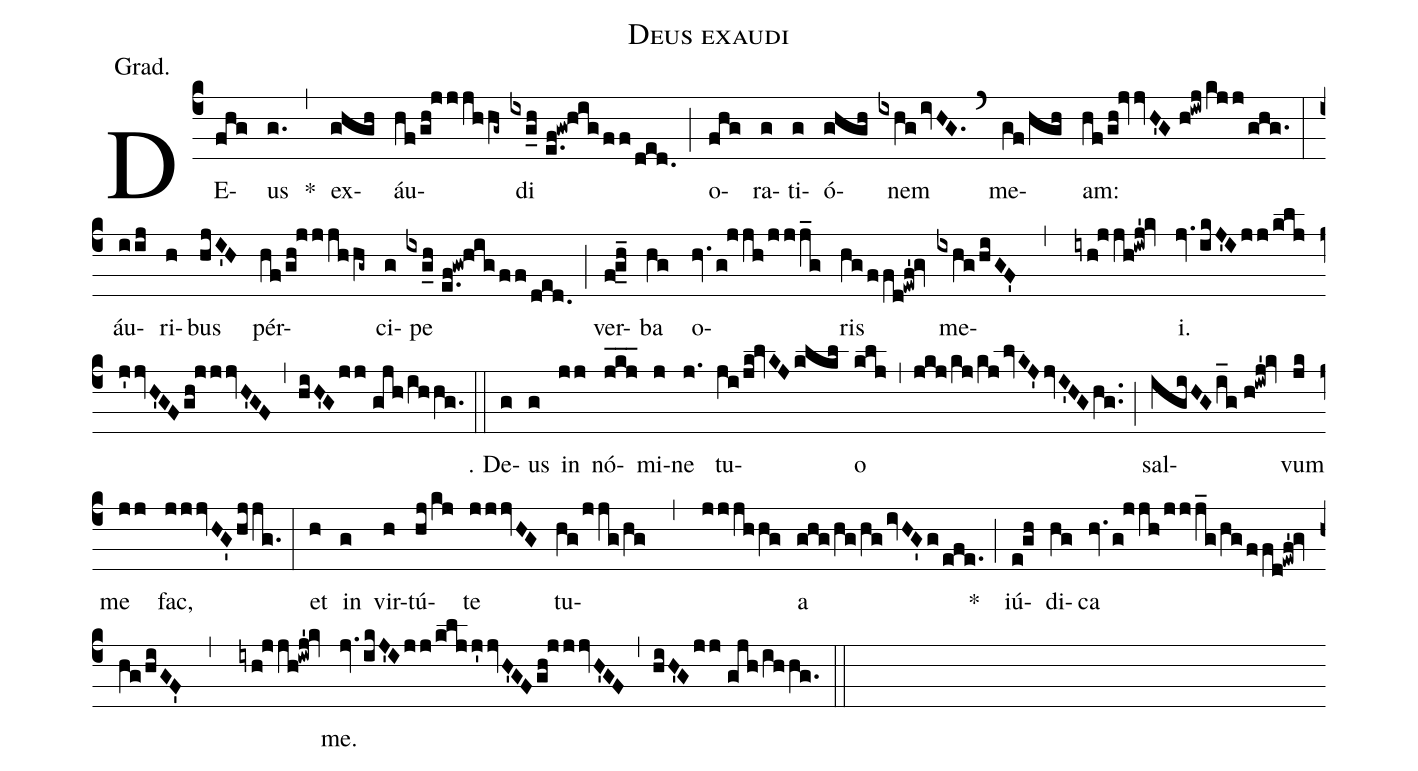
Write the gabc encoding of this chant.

name:Deus exaudi;
annotation:Grad.;
mode:8;
office-part:Gradual;
%%
(c4) DE(fhg)us(g.) *(,) ex(ghgh)áu(hf/gh!jjjhhg~)di(ixg_h//e.f!gw!hig/ff/ded.) (;) o(fhg)ra(g)ti(g)ó(ghgh)nem(ixhg/ivHG.) (`) me(gf/hgh)am:(hf/gh!jvvH'G//h!iwj/kjj/ghg.) (:) áu(iij)ri(h)bus(hjI'H) pér(hf/gh!jjjhhg~)ci(g)pe(ixg_h//e.f!gw!hig/ff/ded.) (;) ver(f!gh__)ba(hg) o(hv.g!jjh/jjj_g)ris(hg/ffd!ewf'!gv) me(ixhg/hiGF',iyh!jjh!iwj'!kv)i.(jv.ikJ'Ijj/kljj'jvH'GFgh!jjjvH'GF) (,) (hiH'Gjj//gjh/ihhg.) (::) ℣. De(g)us(g) in(jj) nó(jkj___)mi(j)ne(j.) tu(ji/jk!lvKJklkl)o(klj) (,) (jkj/kj/kj/lvKJ'jvI'HGhg..) (;) sal(igiHGi_g//h!iwj'!kv)vum(jk) me(jj) fac,(jjjvHG'hjjg.) (:) et(h) in(g) vir(h)tú(hj/kj)te(jjjvHG) tu(hg/jjg/hg , jjjhhg)a(ghg/hg/hgivHG'g/efe.) *(;) iú(e!gh)di(hg)ca(hv.g!jjh/jjj_g/hg/ffd!ewf'!gv//hg/hiGF' , iyh!jjh!iwj'!kv) me.(jv.ikJ'Ijj/kljj'jvH'GFgh!jjjvH'GF) (,) (hiH'Gjj//gjh/ihhg.) (::)
